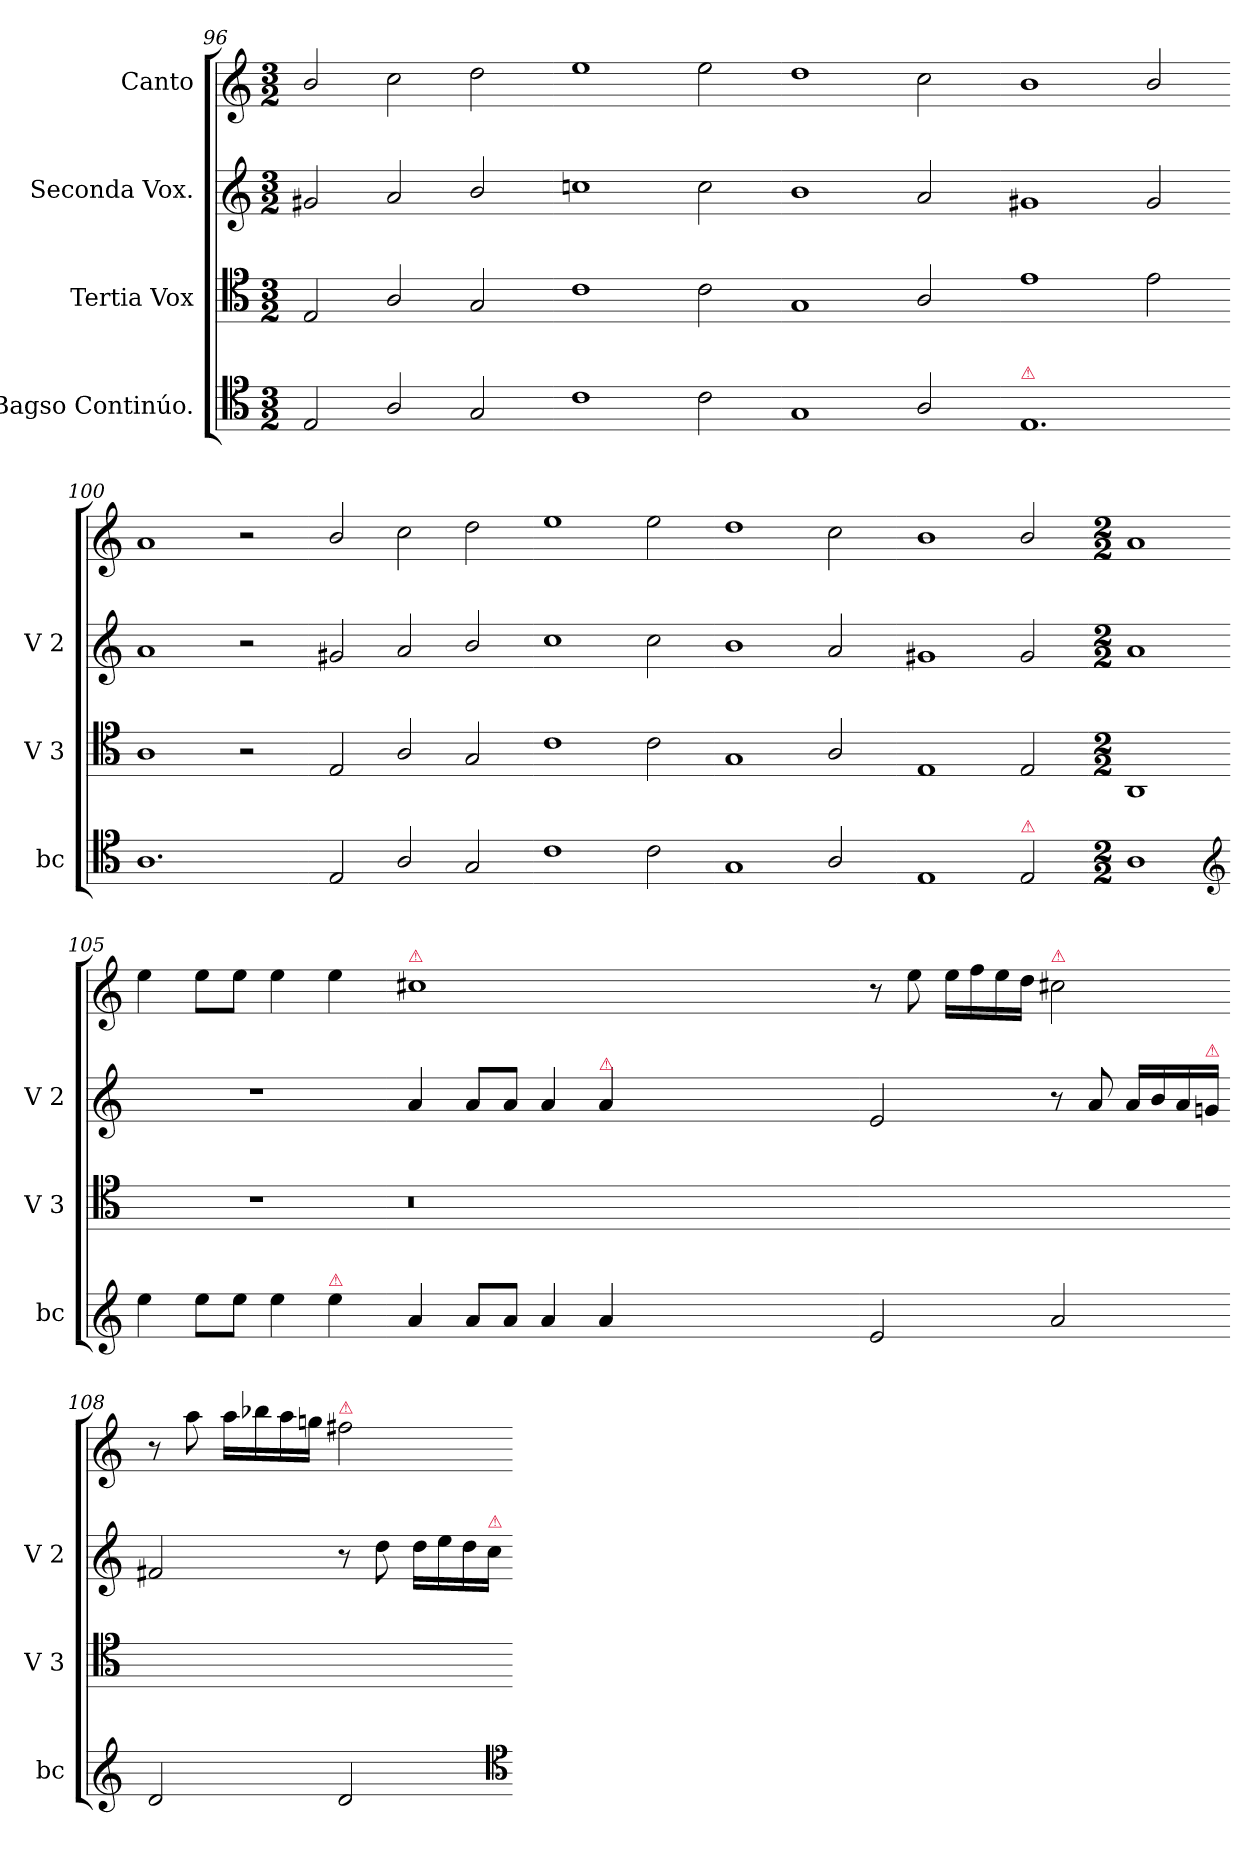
**kern	**kern	**kern	**kern
*part4	*part3	*part2	*part1
*staff4	*staff3	*staff2	*staff1
*I"Bagso Continúo.	*I"Tertia Vox	*I"Seconda Vox.	*I"Canto
*I'bc	*I'V 3	*I'V 2	*
*clefC4	*clefC4	*clefG2	*clefG2
*k[]	*k[]	*k[]	*k[]
*a:	*a:	*a:	*a:
*M3/2	*M3/2	*M3/2	*M3/2
=96	=96	=96	=96
2E/	2E/	2g#X/	2b/
2A/	2A/	2a/	2cc\
2G/	2G/	2b/	2dd\
=97-	=97-	=97-	=97-
1c	1c	1ccn	1ee
2c\	2c\	2cc\	2ee\
=98-	=98-	=98-	=98-
1G	1G	1b	1dd
2A/	2A/	2a/	2cc\
=99-	=99-	=99-	=99-
!LO:TX:a:color=crimson:t=⚠	!	!	!
1.E	1e	1g#X	1b
.	2e\	2g#/	2b/
=100-	=100-	=100-	=100-
1.A	1A	1a	1a
.	2r	2r	2r
=101-	=101-	=101-	=101-
2E/	2E/	2g#X/	2b/
2A/	2A/	2a/	2cc\
2G/	2G/	2b/	2dd\
=102-	=102-	=102-	=102-
1c	1c	1cc	1ee
2c\	2c\	2cc\	2ee\
=103-	=103-	=103-	=103-
1G	1G	1b	1dd
2A/	2A/	2a/	2cc\
=104-	=104-	=104-	=104-
1E	1E	1g#X	1b
!LO:TX:a:color=crimson:t=⚠	!	!	!
2E/	2E/	2g#/	2b/
=-	=-	=-	=-
*M2/2	*M2/2	*M2/2	*M2/2
1A	1AA	1a	1a
*clefG2	*	*	*
=105-	=105-	=105-	=105-
4ee\	1r	1r	4ee\
8ee\L	.	.	8ee\L
8ee\J	.	.	8ee\J
4ee\	.	.	4ee\
!LO:TX:a:color=crimson:t=⚠	!	!	!
4ee\	.	.	4ee\
=106-	=106-	=106-	=106-
!	!	!	!LO:TX:a:color=crimson:t=⚠
4a/	0.r	4a/	1cc#X
8a/L	.	8a/L	.
8a/J	.	8a/J	.
4a/	.	4a/	.
!	!	!LO:TX:a:color=crimson:t=⚠	!
4a/	.	4a/	.
0ryy	.	0ryy	0ryy
=107-	=107-	=107-	=107-
2e/	1ryy	2e/	8r
.	.	.	8ee\
.	.	.	16ee\LL
.	.	.	16ff\
.	.	.	16ee\
.	.	.	16dd\JJ
!	!	!	!LO:TX:a:color=crimson:t=⚠
2a/	.	8r	2cc#X\
.	.	8a/	.
.	.	16a/LL	.
.	.	16b/	.
.	.	16a/	.
!	!	!LO:TX:a:color=crimson:t=⚠	!
.	.	16gn/JJ	.
=108-	=108-	=108-	=108-
2d/	1ryy	2f#X/	8r
.	.	.	8aa\
.	.	.	16aa\LL
.	.	.	16bb-X\
.	.	.	16aa\
.	.	.	16ggn\JJ
!	!	!	!LO:TX:a:color=crimson:t=⚠
2d/	.	8r	2ff#X\
.	.	8dd\	.
.	.	16dd\LL	.
.	.	16ee\	.
.	.	16dd\	.
!	!	!LO:TX:a:color=crimson:t=⚠	!
.	.	16cc\JJ	.
*clefC4	*	*	*
=-	=-	=-	=-
*-	*-	*-	*-
